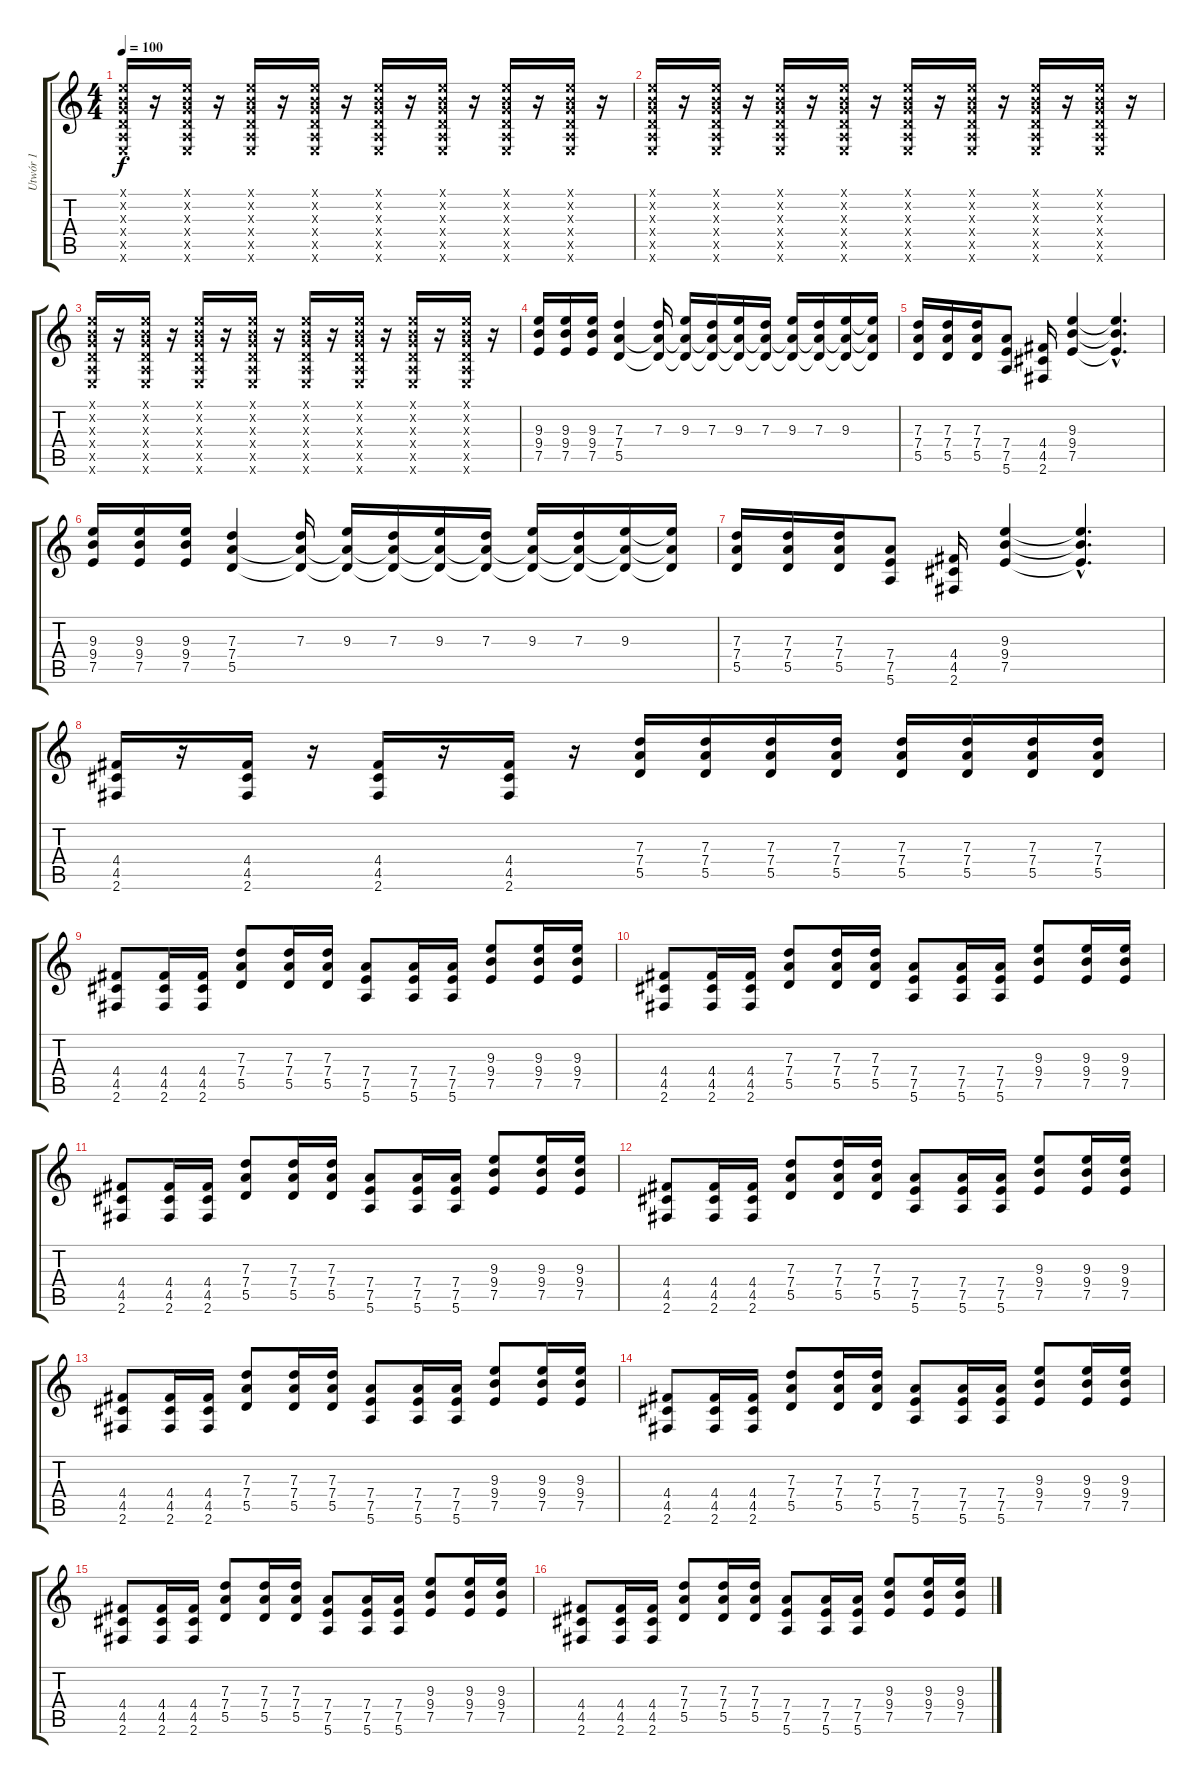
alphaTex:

\track ("Utwór 1" "Utwór 1") {instrument distortionguitar}
\staff {score tabs}
\tuning (E4 B3 G3 D3 A2 E2) {hide}
\ts (4 4)
\tempo 100
\clef g2
\ks c
(0.1{x} 0.2{x} 0.3{x} 0.4{x} 0.5{x} 0.6{x}).16{dy f} r.16 (0.1{x} 0.2{x} 0.3{x} 0.4{x} 0.5{x} 0.6{x}).16 r.16 (0.1{x} 0.2{x} 0.3{x} 0.4{x} 0.5{x} 0.6{x}).16 r.16 (0.1{x} 0.2{x} 0.3{x} 0.4{x} 0.5{x} 0.6{x}).16 r.16 (0.1{x} 0.2{x} 0.3{x} 0.4{x} 0.5{x} 0.6{x}).16 r.16 (0.1{x} 0.2{x} 0.3{x} 0.4{x} 0.5{x} 0.6{x}).16 r.16 (0.1{x} 0.2{x} 0.3{x} 0.4{x} 0.5{x} 0.6{x}).16 r.16 (0.1{x} 0.2{x} 0.3{x} 0.4{x} 0.5{x} 0.6{x}).16 r.16 |
(0.1{x} 0.2{x} 0.3{x} 0.4{x} 0.5{x} 0.6{x}).16 r.16 (0.1{x} 0.2{x} 0.3{x} 0.4{x} 0.5{x} 0.6{x}).16 r.16 (0.1{x} 0.2{x} 0.3{x} 0.4{x} 0.5{x} 0.6{x}).16 r.16 (0.1{x} 0.2{x} 0.3{x} 0.4{x} 0.5{x} 0.6{x}).16 r.16 (0.1{x} 0.2{x} 0.3{x} 0.4{x} 0.5{x} 0.6{x}).16 r.16 (0.1{x} 0.2{x} 0.3{x} 0.4{x} 0.5{x} 0.6{x}).16 r.16 (0.1{x} 0.2{x} 0.3{x} 0.4{x} 0.5{x} 0.6{x}).16 r.16 (0.1{x} 0.2{x} 0.3{x} 0.4{x} 0.5{x} 0.6{x}).16 r.16 |
(0.1{x} 0.2{x} 0.3{x} 0.4{x} 0.5{x} 0.6{x}).16 r.16 (0.1{x} 0.2{x} 0.3{x} 0.4{x} 0.5{x} 0.6{x}).16 r.16 (0.1{x} 0.2{x} 0.3{x} 0.4{x} 0.5{x} 0.6{x}).16 r.16 (0.1{x} 0.2{x} 0.3{x} 0.4{x} 0.5{x} 0.6{x}).16 r.16 (0.1{x} 0.2{x} 0.3{x} 0.4{x} 0.5{x} 0.6{x}).16 r.16 (0.1{x} 0.2{x} 0.3{x} 0.4{x} 0.5{x} 0.6{x}).16 r.16 (0.1{x} 0.2{x} 0.3{x} 0.4{x} 0.5{x} 0.6{x}).16 r.16 (0.1{x} 0.2{x} 0.3{x} 0.4{x} 0.5{x} 0.6{x}).16 r.16 |
(9.3 9.4 7.5).16 (9.3 9.4 7.5).16 (9.3 9.4 7.5).16 (7.3 7.4 5.5).4 (7.3 7.4{t} 5.5{t}).16 (9.3 7.4{t} 5.5{t}).16 (7.3 7.4{t} 5.5{t}).16 (9.3 7.4{t} 5.5{t}).16 (7.3 7.4{t} 5.5{t}).16 (9.3 7.4{t} 5.5{t}).16 (7.3 7.4{t} 5.5{t}).16 (9.3 7.4{t} 5.5{t}).16 (9.3{t} 7.4{t} 5.5{t}).16 |
(7.3 7.4 5.5).16 (7.3 7.4 5.5).16 (7.3 7.4 5.5).16 (7.4 7.5 5.6).8 (4.4 4.5 2.6).16 (9.3 9.4 7.5).4 (9.3{hac t} 9.4{hac t} 7.5{hac t}).4{d} |
(9.3 9.4 7.5).16 (9.3 9.4 7.5).16 (9.3 9.4 7.5).16 (7.3 7.4 5.5).4 (7.3 7.4{t} 5.5{t}).16 (9.3 7.4{t} 5.5{t}).16 (7.3 7.4{t} 5.5{t}).16 (9.3 7.4{t} 5.5{t}).16 (7.3 7.4{t} 5.5{t}).16 (9.3 7.4{t} 5.5{t}).16 (7.3 7.4{t} 5.5{t}).16 (9.3 7.4{t} 5.5{t}).16 (9.3{t} 7.4{t} 5.5{t}).16 |
(7.3 7.4 5.5).16 (7.3 7.4 5.5).16 (7.3 7.4 5.5).16 (7.4 7.5 5.6).8 (4.4 4.5 2.6).16 (9.3 9.4 7.5).4 (9.3{hac t} 9.4{hac t} 7.5{hac t}).4{d} |
(4.4 4.5 2.6).16 r.16 (4.4 4.5 2.6).16 r.16 (4.4 4.5 2.6).16 r.16 (4.4 4.5 2.6).16 r.16 (7.3 7.4 5.5).16 (7.3 7.4 5.5).16 (7.3 7.4 5.5).16 (7.3 7.4 5.5).16 (7.3 7.4 5.5).16 (7.3 7.4 5.5).16 (7.3 7.4 5.5).16 (7.3 7.4 5.5).16 |
(4.4 4.5 2.6).8 (4.4 4.5 2.6).16 (4.4 4.5 2.6).16 (7.3 7.4 5.5).8 (7.3 7.4 5.5).16 (7.3 7.4 5.5).16 (7.4 7.5 5.6).8 (7.4 7.5 5.6).16 (7.4 7.5 5.6).16 (9.3 9.4 7.5).8 (9.3 9.4 7.5).16 (9.3 9.4 7.5).16 |
(4.4 4.5 2.6).8 (4.4 4.5 2.6).16 (4.4 4.5 2.6).16 (7.3 7.4 5.5).8 (7.3 7.4 5.5).16 (7.3 7.4 5.5).16 (7.4 7.5 5.6).8 (7.4 7.5 5.6).16 (7.4 7.5 5.6).16 (9.3 9.4 7.5).8 (9.3 9.4 7.5).16 (9.3 9.4 7.5).16 |
(4.4 4.5 2.6).8 (4.4 4.5 2.6).16 (4.4 4.5 2.6).16 (7.3 7.4 5.5).8 (7.3 7.4 5.5).16 (7.3 7.4 5.5).16 (7.4 7.5 5.6).8 (7.4 7.5 5.6).16 (7.4 7.5 5.6).16 (9.3 9.4 7.5).8 (9.3 9.4 7.5).16 (9.3 9.4 7.5).16 |
(4.4 4.5 2.6).8 (4.4 4.5 2.6).16 (4.4 4.5 2.6).16 (7.3 7.4 5.5).8 (7.3 7.4 5.5).16 (7.3 7.4 5.5).16 (7.4 7.5 5.6).8 (7.4 7.5 5.6).16 (7.4 7.5 5.6).16 (9.3 9.4 7.5).8 (9.3 9.4 7.5).16 (9.3 9.4 7.5).16 |
(4.4 4.5 2.6).8 (4.4 4.5 2.6).16 (4.4 4.5 2.6).16 (7.3 7.4 5.5).8 (7.3 7.4 5.5).16 (7.3 7.4 5.5).16 (7.4 7.5 5.6).8 (7.4 7.5 5.6).16 (7.4 7.5 5.6).16 (9.3 9.4 7.5).8 (9.3 9.4 7.5).16 (9.3 9.4 7.5).16 |
(4.4 4.5 2.6).8 (4.4 4.5 2.6).16 (4.4 4.5 2.6).16 (7.3 7.4 5.5).8 (7.3 7.4 5.5).16 (7.3 7.4 5.5).16 (7.4 7.5 5.6).8 (7.4 7.5 5.6).16 (7.4 7.5 5.6).16 (9.3 9.4 7.5).8 (9.3 9.4 7.5).16 (9.3 9.4 7.5).16 |
(4.4 4.5 2.6).8 (4.4 4.5 2.6).16 (4.4 4.5 2.6).16 (7.3 7.4 5.5).8 (7.3 7.4 5.5).16 (7.3 7.4 5.5).16 (7.4 7.5 5.6).8 (7.4 7.5 5.6).16 (7.4 7.5 5.6).16 (9.3 9.4 7.5).8 (9.3 9.4 7.5).16 (9.3 9.4 7.5).16 |
(4.4 4.5 2.6).8 (4.4 4.5 2.6).16 (4.4 4.5 2.6).16 (7.3 7.4 5.5).8 (7.3 7.4 5.5).16 (7.3 7.4 5.5).16 (7.4 7.5 5.6).8 (7.4 7.5 5.6).16 (7.4 7.5 5.6).16 (9.3 9.4 7.5).8 (9.3 9.4 7.5).16 (9.3 9.4 7.5).16
